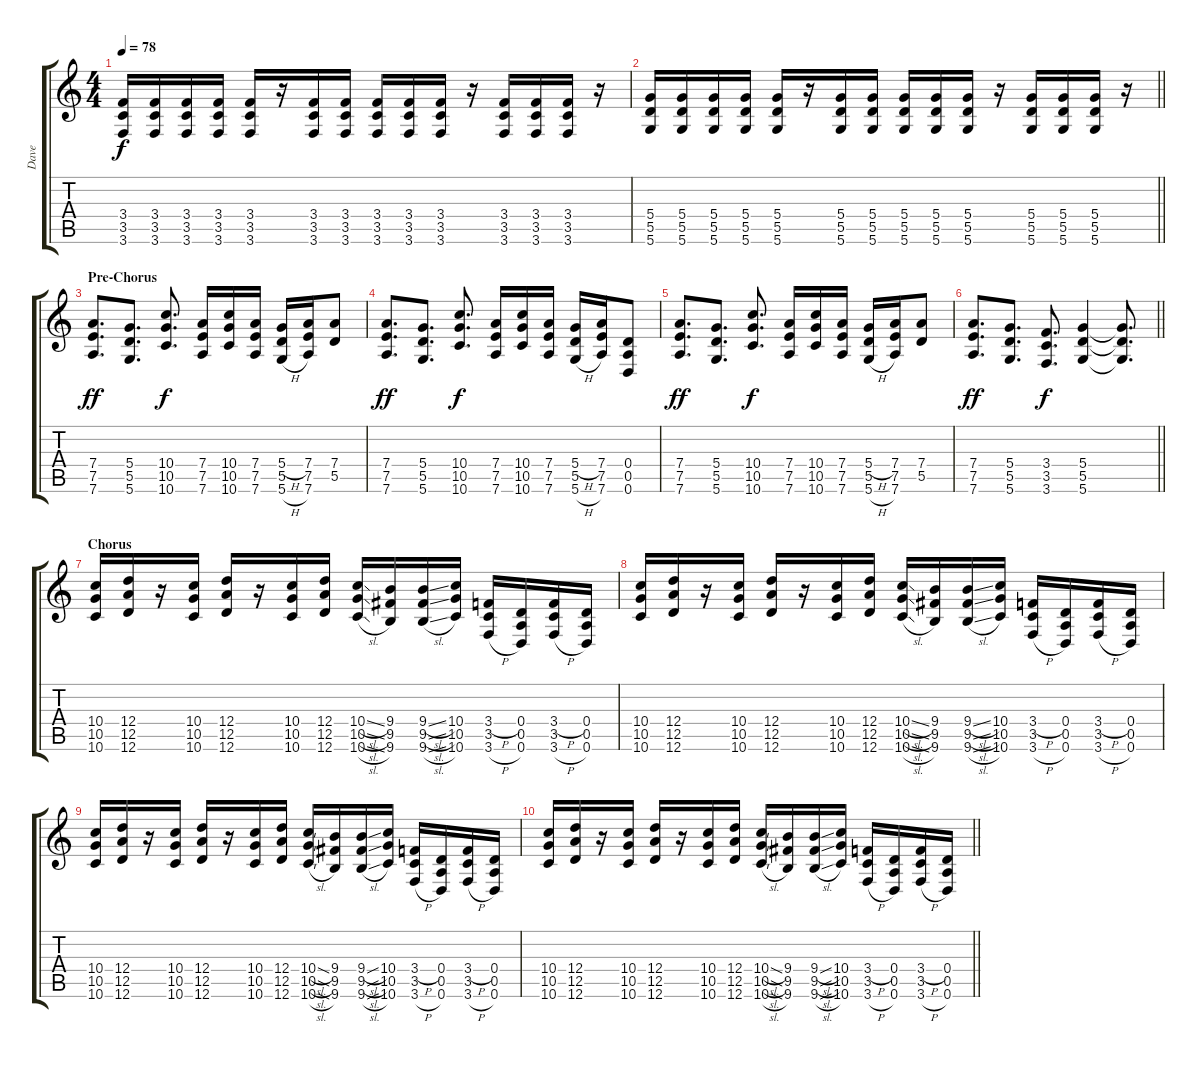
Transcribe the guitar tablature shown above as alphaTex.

\track ("Dave" "Dave") {instrument overdrivenguitar}
\staff {score tabs}
\tuning (E4 B3 G3 D3 A2 D2) {hide}
\ts (4 4)
\tempo 78
\clef g2
\ks c
(3.4 3.5 3.6).16{dy f} (3.4 3.5 3.6).16 (3.4 3.5 3.6).16 (3.4 3.5 3.6).16 (3.4 3.5 3.6).16 r.16 (3.4 3.5 3.6).16 (3.4 3.5 3.6).16 (3.4 3.5 3.6).16 (3.4 3.5 3.6).16 (3.4 3.5 3.6).16 r.16 (3.4 3.5 3.6).16 (3.4 3.5 3.6).16 (3.4 3.5 3.6).16 r.16 |
\barLineRight lightlight
(5.4 5.5 5.6).16 (5.4 5.5 5.6).16 (5.4 5.5 5.6).16 (5.4 5.5 5.6).16 (5.4 5.5 5.6).16 r.16 (5.4 5.5 5.6).16 (5.4 5.5 5.6).16 (5.4 5.5 5.6).16 (5.4 5.5 5.6).16 (5.4 5.5 5.6).16 r.16 (5.4 5.5 5.6).16 (5.4 5.5 5.6).16 (5.4 5.5 5.6).16 r.16 |
\section ("" "Pre-Chorus")
(7.4 7.5 7.6).8{d dy ff} (5.4 5.5 5.6).8{d} (10.4 10.5 10.6).8{d dy f} (7.4 7.5 7.6).16 (10.4 10.5 10.6).16 (7.4 7.5 7.6).16 (5.4{h} 5.5 5.6{h}).16 (7.4 7.5 7.6).16 (7.4 5.5).8 |
(7.4 7.5 7.6).8{d dy ff} (5.4 5.5 5.6).8{d} (10.4 10.5 10.6).8{d dy f} (7.4 7.5 7.6).16 (10.4 10.5 10.6).16 (7.4 7.5 7.6).16 (5.4{h} 5.5 5.6{h}).16 (7.4 7.5 7.6).16 (0.4 0.5 0.6).8 |
(7.4 7.5 7.6).8{d dy ff} (5.4 5.5 5.6).8{d} (10.4 10.5 10.6).8{d dy f} (7.4 7.5 7.6).16 (10.4 10.5 10.6).16 (7.4 7.5 7.6).16 (5.4{h} 5.5 5.6{h}).16 (7.4 7.5 7.6).16 (7.4 5.5).8 |
\barLineRight lightlight
(7.4 7.5 7.6).8{d dy ff} (5.4 5.5 5.6).8{d} (3.4 3.5 3.6).8{d dy f} (5.4 5.5 5.6).4 (5.4{t} 5.5{t} 5.6{t}).8{d} |
\section ("" "Chorus")
(10.4 10.5 10.6).16 (12.4 12.5 12.6).16 r.16 (10.4 10.5 10.6).16 (12.4 12.5 12.6).16 r.16 (10.4 10.5 10.6).16 (12.4 12.5 12.6).16 (10.4{sl} 10.5{sl} 10.6{sl}).16 (9.4 9.5 9.6).16 (9.4{sl} 9.5{sl} 9.6{sl}).16 (10.4 10.5 10.6).16 (3.4{h} 3.5 3.6{h}).16 (0.4 0.5 0.6).16 (3.4{h} 3.5 3.6{h}).16 (0.4 0.5 0.6).16 |
(10.4 10.5 10.6).16 (12.4 12.5 12.6).16 r.16 (10.4 10.5 10.6).16 (12.4 12.5 12.6).16 r.16 (10.4 10.5 10.6).16 (12.4 12.5 12.6).16 (10.4{sl} 10.5{sl} 10.6{sl}).16 (9.4 9.5 9.6).16 (9.4{sl} 9.5{sl} 9.6{sl}).16 (10.4 10.5 10.6).16 (3.4{h} 3.5 3.6{h}).16 (0.4 0.5 0.6).16 (3.4{h} 3.5 3.6{h}).16 (0.4 0.5 0.6).16 |
(10.4 10.5 10.6).16 (12.4 12.5 12.6).16 r.16 (10.4 10.5 10.6).16 (12.4 12.5 12.6).16 r.16 (10.4 10.5 10.6).16 (12.4 12.5 12.6).16 (10.4{sl} 10.5{sl} 10.6{sl}).16 (9.4 9.5 9.6).16 (9.4{sl} 9.5{sl} 9.6{sl}).16 (10.4 10.5 10.6).16 (3.4{h} 3.5 3.6{h}).16 (0.4 0.5 0.6).16 (3.4{h} 3.5 3.6{h}).16 (0.4 0.5 0.6).16 |
\barLineRight lightlight
(10.4 10.5 10.6).16 (12.4 12.5 12.6).16 r.16 (10.4 10.5 10.6).16 (12.4 12.5 12.6).16 r.16 (10.4 10.5 10.6).16 (12.4 12.5 12.6).16 (10.4{sl} 10.5{sl} 10.6{sl}).16 (9.4 9.5 9.6).16 (9.4{sl} 9.5{sl} 9.6{sl}).16 (10.4 10.5 10.6).16 (3.4{h} 3.5 3.6{h}).16 (0.4 0.5 0.6).16 (3.4{h} 3.5 3.6{h}).16 (0.4 0.5 0.6).16
